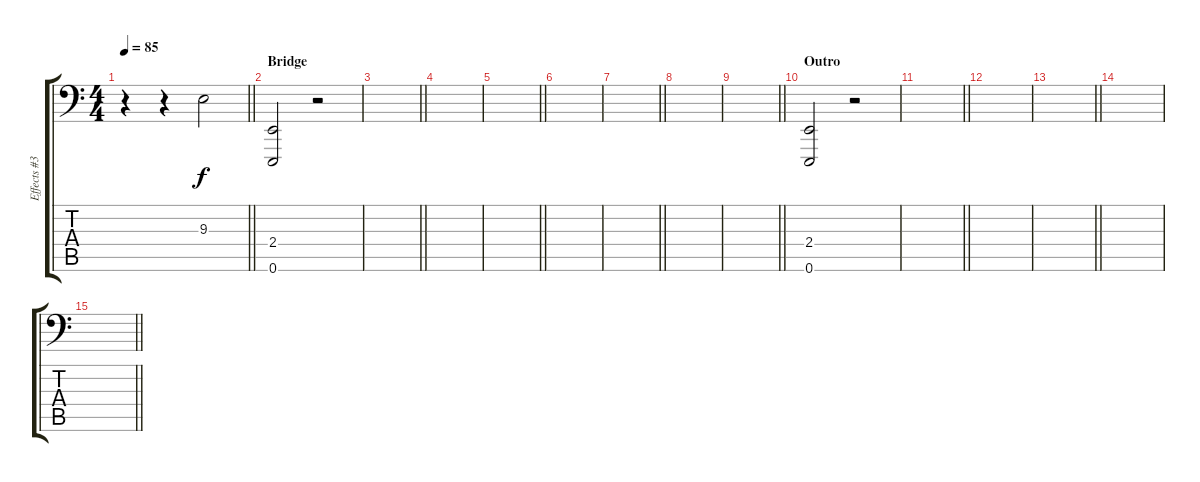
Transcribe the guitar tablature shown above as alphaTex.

\track ("Effects #3" "Effects #3") {instrument lead2sawtooth}
\staff {score tabs}
\tuning (E3 B2 G2 D2 A1 E1) {hide}
\ts (4 4)
\tempo 85
\clef f4
\barLineRight lightlight
\ks c
r.4{dy f instrument reversecymbal} r.4 9.3.2 |
\section ("" "Bridge")
(2.4 0.6).2{instrument lead2sawtooth} r.2 |
\barLineRight lightlight
|
|
\barLineRight lightlight
|
|
\barLineRight lightlight
|
|
\barLineRight lightlight
|
\section ("" "Outro")
(2.4 0.6).2{instrument lead2sawtooth} r.2 |
\barLineRight lightlight
|
|
\barLineRight lightlight
|
|
\barLineRight lightlight
